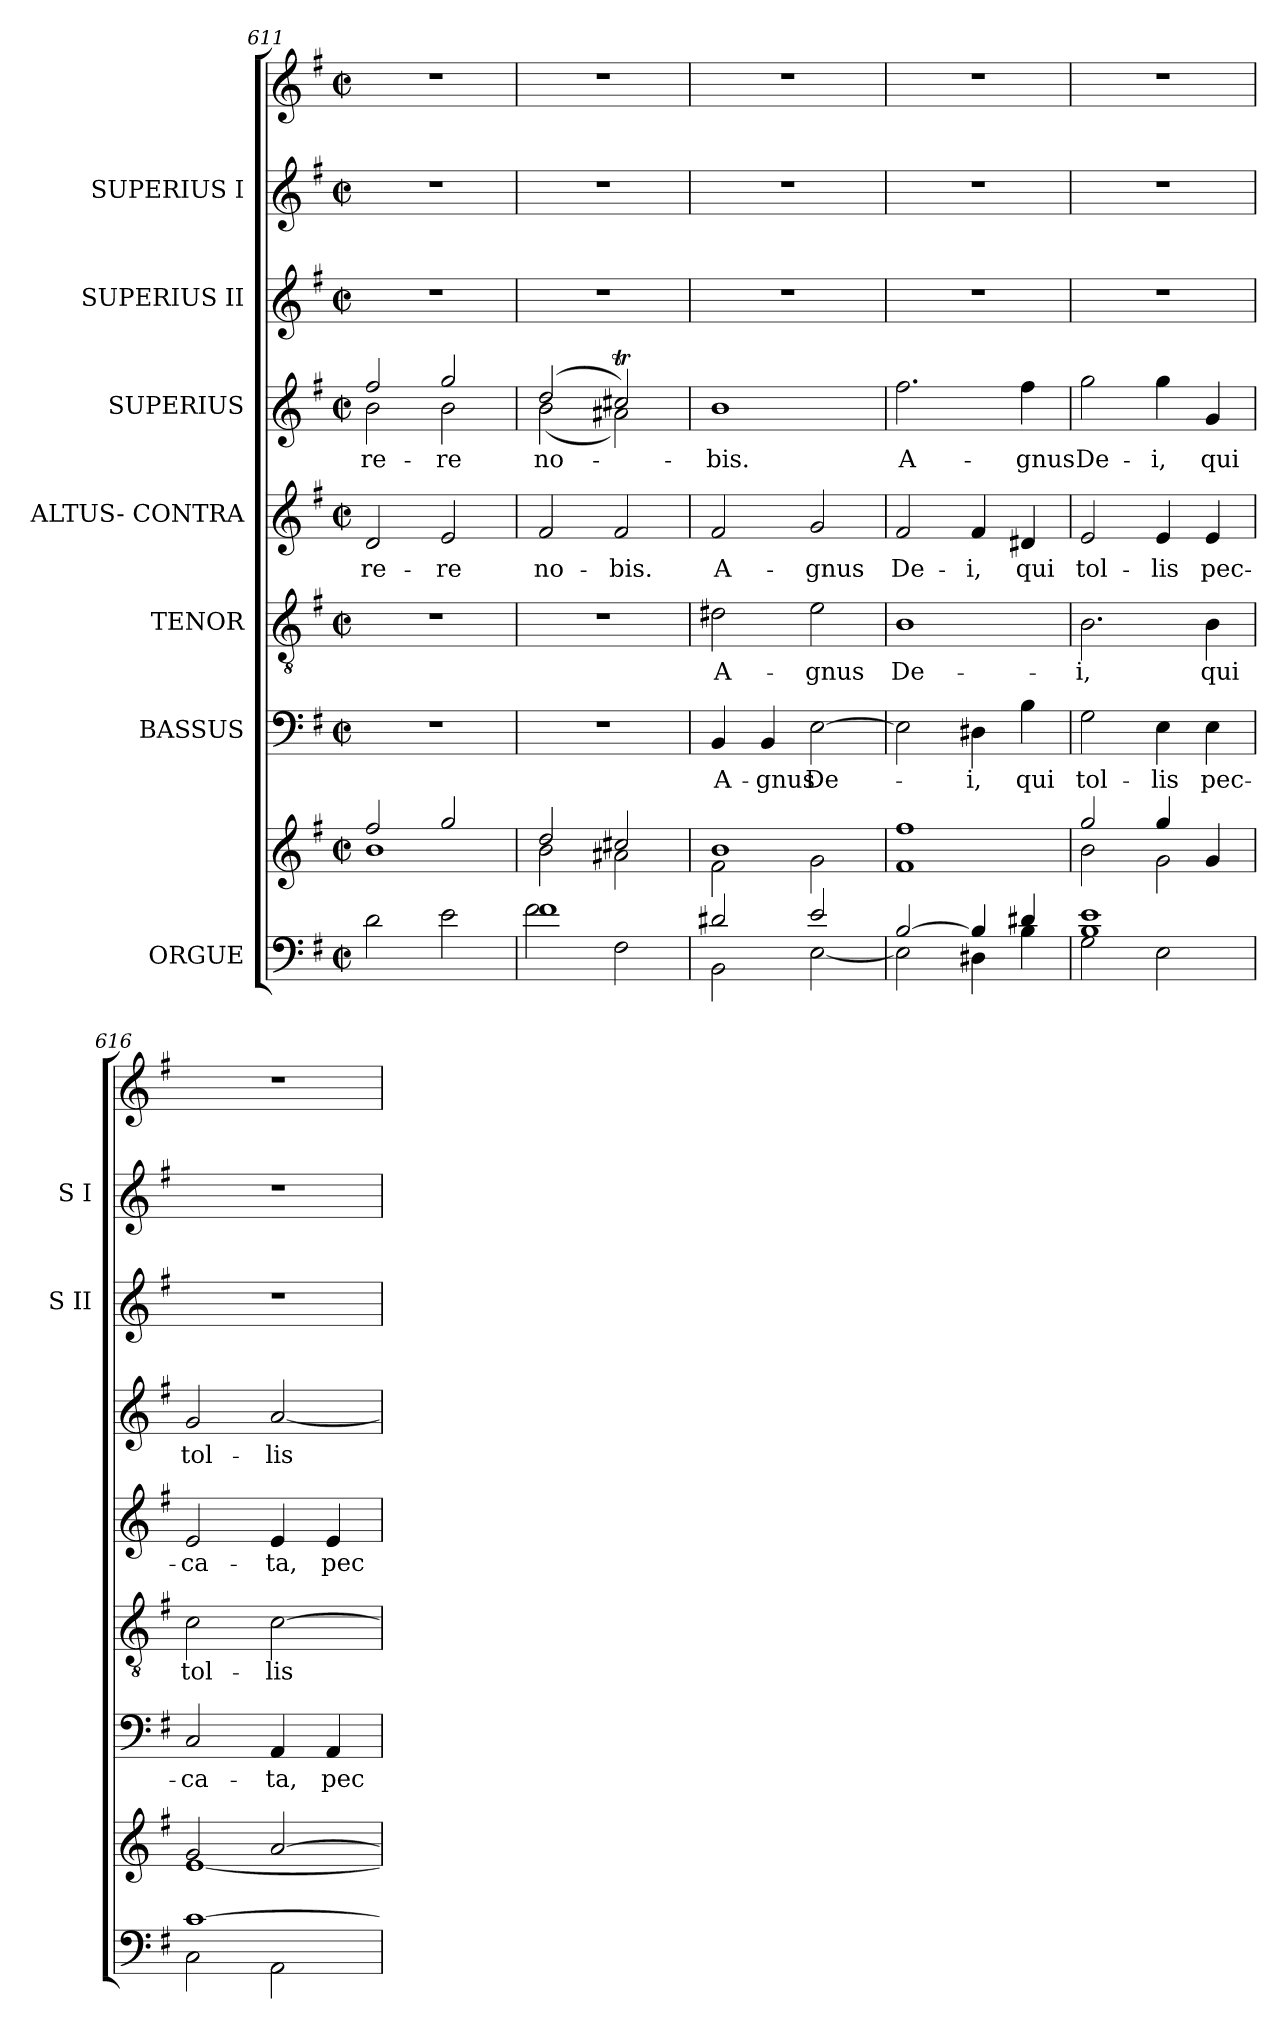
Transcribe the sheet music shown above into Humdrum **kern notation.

**kern	**kern	**kern	**text	**kern	**text	**kern	**text	**kern	**text	**kern	**kern	**kern
*part8	*part8	*part7	*part7	*part6	*part6	*part5	*part5	*part4	*part4	*part3	*part2	*part1
*staff9	*staff8	*staff7	*staff7	*staff6	*staff6	*staff5	*staff5	*staff4	*staff4	*staff3	*staff2	*staff1
*I"ORGUE	*	*I"BASSUS	*	*I"TENOR	*	*I"ALTUS- CONTRA	*	*I"SUPERIUS	*	*I"SUPERIUS II	*I"SUPERIUS I	*
*	*	*	*	*	*	*	*	*	*	*I'S II	*I'S I	*
*clefF4	*clefG2	*clefF4	*	*clefGv2	*	*clefG2	*	*clefG2	*	*clefG2	*clefG2	*clefG2
*k[f#]	*k[f#]	*k[f#]	*	*k[f#]	*	*k[f#]	*	*k[f#]	*	*k[f#]	*k[f#]	*k[f#]
*e:	*e:	*e:	*	*e:	*	*e:	*	*e:	*	*e:	*e:	*e:
*M2/2	*M2/2	*M2/2	*	*M2/2	*	*M2/2	*	*M2/2	*	*M2/2	*M2/2	*M2/2
*met(c|)	*met(c|)	*met(c|)	*	*met(c|)	*	*met(c|)	*	*met(c|)	*	*met(c|)	*met(c|)	*met(c|)
=611	=611	=611	=611	=611	=611	=611	=611	=611	=611	=611	=611	=611
*	*^	*	*	*	*	*	*	*	*	*	*	*
!	!	!	!	!	!	!	!	!LO:LY:b	!	!LO:LY:b	!	!	!
*	*	*	*	*	*	*	*	*	*^	*	*	*	*
2d\	2ff#/	1b	1r	.	1r	.	2d/	-re-	2ff#/	2b\	-re-	1r	1r	1r
!	!	!	!	!	!	!	!	!LO:LY:b	!	!	!LO:LY:b	!	!	!
2e\	2gg/	.	.	.	.	.	2e/	-re	2gg/	2b\	-re	.	.	.
=612	=612	=612	=612	=612	=612	=612	=612	=612	=612	=612	=612	=612	=612	=612
*^	*	*	*	*	*	*	*	*	*	*	*	*	*	*
!	!	!	!	!	!	!	!	!	!LO:LY:b	!	!	!LO:LY:b	!	!	!
1f#	2f#\	2dd/	2b\	1r	.	1r	.	2f#/	no-	(2dd/	(<2b\	no-	1r	1r	1r
!	!	!	!	!	!	!	!	!	!LO:LY:b	!	!	!	!	!	!
.	2F#\	2cc#X/	2a#X\	.	.	.	.	2f#/	-bis.	2cc#Xt/)	2a#X\)	.	.	.	.
=613	=613	=613	=613	=613	=613	=613	=613	=613	=613	=613	=613	=613	=613	=613	=613
!	!	!	!	!	!LO:LY:b	!	!LO:LY:b	!	!LO:LY:b	!	!	!LO:LY:b	!	!	!
*	*	*	*	*	*	*	*	*	*	*v	*v	*	*	*	*
2d#X/	2BB\	1b	2f#\	4BB/	A-	2d#X\	A-	2f#/	A-	1b	-bis.	1r	1r	1r
!	!	!	!	!	!LO:LY:b	!	!	!	!	!	!	!	!	!
.	.	.	.	4BB/	-gnus	.	.	.	.	.	.	.	.	.
!	!	!	!	!	!LO:LY:b	!	!LO:LY:b	!	!LO:LY:b	!	!	!	!	!
2e/	[<2E\	.	2g\	[2E\	De-	2e\	-gnus	2g/	-gnus	.	.	.	.	.
=614	=614	=614	=614	=614	=614	=614	=614	=614	=614	=614	=614	=614	=614	=614
!	!	!	!	!	!	!	!LO:LY:b	!	!LO:LY:b	!	!LO:LY:b	!	!	!
[>2B/	2E\]	1ff#	1f#	2E\]	.	1B	De-	2f#/	De-	2.ff#\	A-	1r	1r	1r
!	!	!	!	!	!LO:LY:b	!	!	!	!LO:LY:b	!	!	!	!	!
4B/]	4D#X\	.	.	4D#X\	-i,	.	.	4f#/	-i,	.	.	.	.	.
!	!	!	!	!	!LO:LY:b	!	!	!	!LO:LY:b	!	!LO:LY:b	!	!	!
4d#X/	4B\	.	.	4B\	qui	.	.	4d#X/	qui	4ff#\	-gnus	.	.	.
=615	=615	=615	=615	=615	=615	=615	=615	=615	=615	=615	=615	=615	=615	=615
!	!	!	!	!	!LO:LY:b	!	!LO:LY:b	!	!LO:LY:b	!	!LO:LY:b	!	!	!
1B 1e	2G\	2gg/	2b\	2G\	tol-	2.B\	-i,	2e/	tol-	2gg\	De-	1r	1r	1r
!	!	!	!	!	!LO:LY:b	!	!	!	!LO:LY:b	!	!LO:LY:b	!	!	!
.	2E\	4gg/	2g\	4E\	-lis	.	.	4e/	-lis	4gg\	-i,	.	.	.
!	!	!	!	!	!LO:LY:b	!	!LO:LY:b	!	!LO:LY:b	!	!LO:LY:b	!	!	!
.	.	4g/	.	4E\	pec-	4B\	qui	4e/	pec-	4g/	qui	.	.	.
!!LO:PB:g=z
=616	=616	=616	=616	=616	=616	=616	=616	=616	=616	=616	=616	=616	=616	=616
!	!	!	!	!	!LO:LY:b	!	!LO:LY:b	!	!LO:LY:b	!	!LO:LY:b	!	!	!
[>1c	2C\	2g/	[<1e	2C/	-ca-	2c\	tol-	2e/	-ca-	2g/	tol-	1r	1r	1r
!	!	!	!	!	!LO:LY:b	!	!LO:LY:b	!	!LO:LY:b	!	!LO:LY:b	!	!	!
.	2AA\	[>2a/	.	4AA/	-ta,	[2c\	-lis	4e/	-ta,	[2a/	-lis	.	.	.
!	!	!	!	!	!LO:LY:b	!	!	!	!LO:LY:b	!	!	!	!	!
.	.	.	.	4AA/	pec-	.	.	4e/	pec-	.	.	.	.	.
*v	*v	*	*	*	*	*	*	*	*	*	*	*	*	*
*	*v	*v	*	*	*	*	*	*	*	*	*	*	*
=	=	=	=	=	=	=	=	=	=	=	=	=
*-	*-	*-	*-	*-	*-	*-	*-	*-	*-	*-	*-	*-
